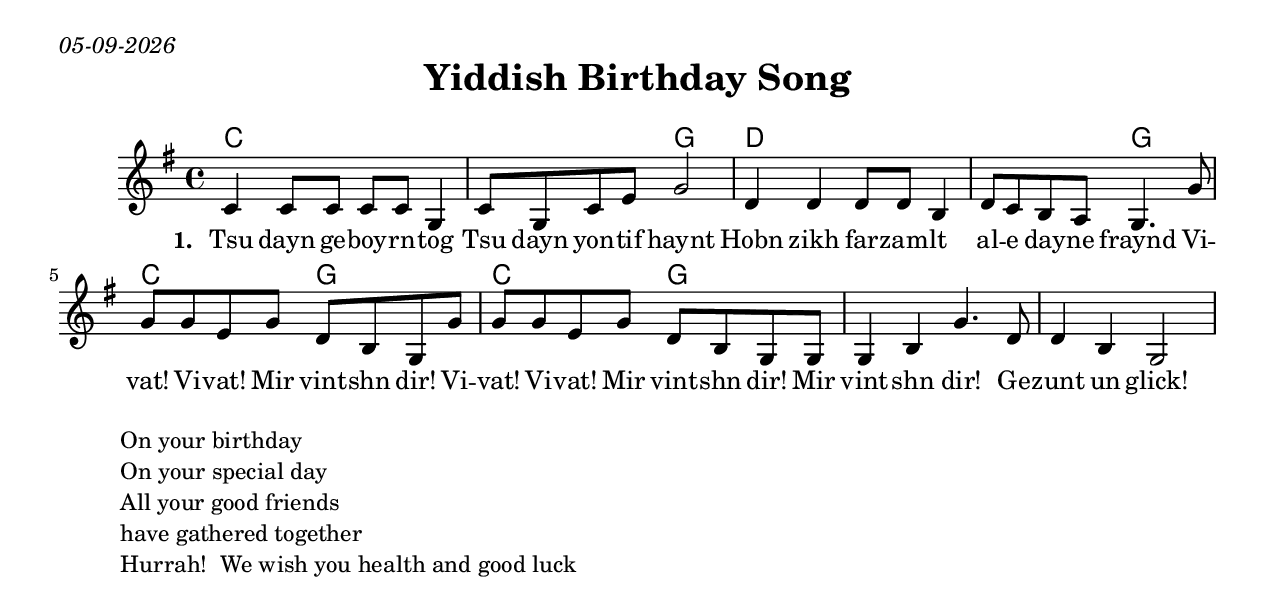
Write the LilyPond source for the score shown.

\version "2.18.0"
\include "english.ly"
\paper{
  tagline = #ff
  print-all-headers = ##t
  #(set-paper-size "letter")
}
date = #(strftime "%d-%m-%Y" (localtime (current-time)))

\markup{ \italic{ \date }  }

%\markup{ Got something to say? }

global = {
  \clef treble
  \key g \major
  \time 4/4
  \set Score.markFormatter = #format-mark-box-alphabet
}

%#################################### Melody ########################
%melody =  \transpose c d \relative c' {  %transpose for clarinet
melody = \relative c' {
  \global
   c4 c8 c c c g4
   c8 g c e g2
   d4 d d8 d b4|
   d8 c b a g4. g'8

   g8 g e g d b g g'
   g8 g e g d b g g
   g4 b g'4. d8
   d4 b g2
  }

%################################# Lyrics #####################
\addlyrics{ \set stanza = #"1. "
Tsu dayn ge -- boy -- rn -- tog
Tsu dayn yon -- tif haynt
Hobn zikh far -- zam -- lt al -- e day -- ne fraynd
Vi -- vat! Vi -- vat! Mir vint -- shn dir!
Vi -- vat! Vi -- vat! Mir vint -- shn dir!
Mir vint -- shn dir!
Ge -- zunt un glick!
}
%################################# Chords #######################
harmonies = \chordmode {
 c2*3 g2
 d2*3 g2
  c2 g2
  c2 g2 *5

}

\score {
  <<
    \new ChordNames {
      \set chordChanges = ##t
      \harmonies
    }
    \new Staff   \melody
  >>
  \header{
    title= "Yiddish Birthday Song"
    subtitle=""
    composer= ""
    instrument =""
    arranger= ""
  }
  \layout{indent = 1.0\cm}
  \midi {
    \tempo 4 = 120

    % \midi { }
  }
}

% more verses:
\markup{}
\markup {
  \fill-line {
    \hspace #0.1 % distance from left margin
    \column {
      \line {
	\column {
	  ""
"On your birthday"
"On your special day"
"All your good friends"
"have gathered together"
"Hurrah!  We wish you health and good luck"
	}
      }
      \hspace #0.2 % vertical distance between verses
      \line {
	\column {
	 ""
	}
      }
    }
    \hspace #0.1  % horiz. distance between columns
    \column {
      \line {
	\column {
	  ""
	}
      }
      \hspace #0.2 % distance between verses
      \line {
	\column {
	 ""
	}
      }
    }
    \hspace #0.1 % distance to right margin
  }
}

%}
